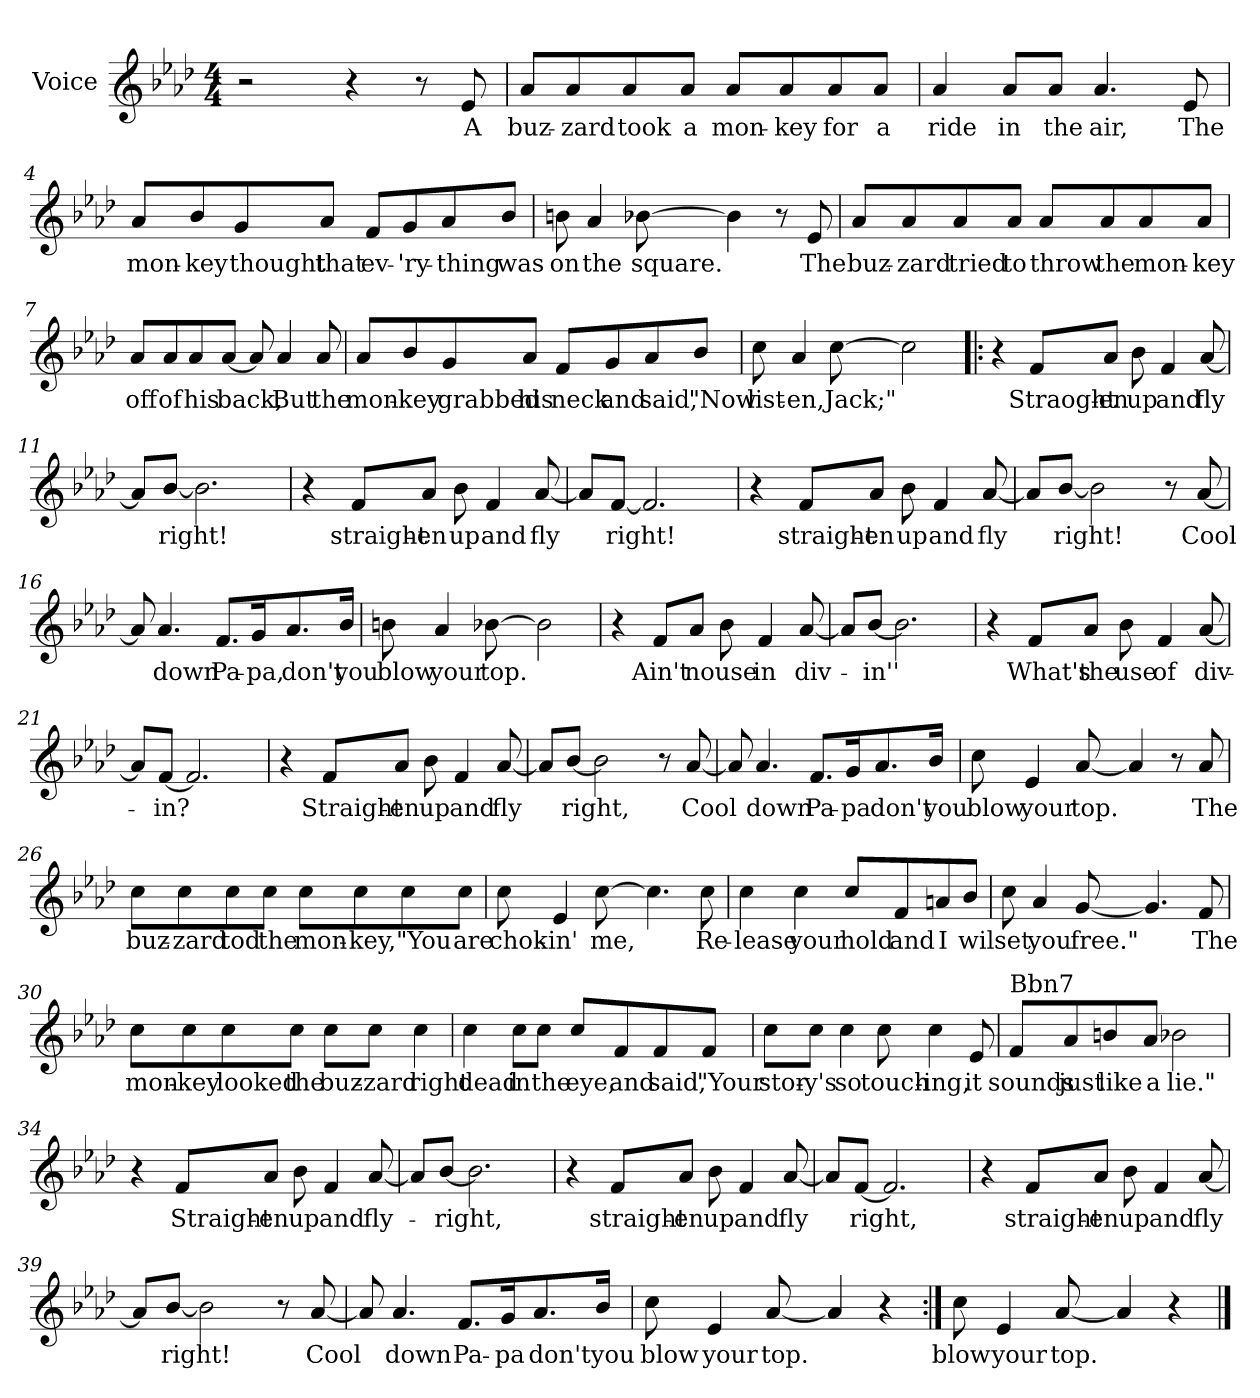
**kern	**text
*part1	*part1
*staff1	*staff1
*I"Voice	*
*I'Vo.	*
*clefG2	*
*k[b-e-a-d-]	*
*A-:	*
*M4/4	*
=1	=1
2r	.
4r	.
8r	.
8e-/	A
=2	=2
8a-/L	buz-
8a-/	zard
8a-/	took
8a-/J	a
8a-/L	mon-
8a-/	key
8a-/	for
8a-/J	a
=3	=3
4a-/	ride
8a-/L	in
8a-/J	the
4.a-/	air,
8e-/	The
!!LO:LB:g=z
=4	=4
8a-/L	mon-
8b-/	key
8g/	thought
8a-/J	that
8f/L	ev-
8g/	'ry-
8a-/	thing
8b-/J	was
=5	=5
8bn\	on
4a-/	the
[8b-X\	square.
4b-\]	.
8r	.
8e-/	The
!!LO:LB:g=z
=6	=6
8a-/L	buz-
8a-/	zard
8a-/	tried
8a-/J	to
8a-/L	throw
8a-/	the
8a-/	mon-
8a-/J	key
=7	=7
8a-/L	off
8a-/	of
8a-/	his
[8a-/J	back,
8a-/]	.
4a-/	But
8a-/	the
!!LO:LB:g=z
=8	=8
8a-/L	mon-
8b-/	key
8g/	grabbed
8a-/J	his
8f/L	neck
8g/	and
8a-/	said,
8b-/J	"Now
=9	=9
8cc\	list-
4a-/	en,
[8cc\	Jack;"
2cc\]	.
!!LO:LB:g=z
=10!|:	=10!|:
4r	.
8f/L	Straoght-
8a-/J	en
8b-\	up
4f/	and
[8a-/	fly
=11	=11
8a-/L]	.
[8b-/J	right!
2.b-\]	.
=12	=12
4r	.
8f/L	straight-
8a-/J	en
8b-\	up
4f/	and
[8a-/	fly
=13	=13
8a-/L]	.
[8f/J	right!
2.f/]	.
!!LO:LB:g=z
=14	=14
4r	.
8f/L	straight-
8a-/J	en
8b-\	up
4f/	and
[8a-/	fly
=15	=15
8a-/L]	.
[8b-/J	right!
2b-\]	.
8r	.
[8a-/	Cool
=16	=16
8a-/]	.
4.a-/	down
8.f/L	Pa-
16g/K	pa,
8.a-/	don't
16b-/Jk	you
!!LO:LB:g=z
=17	=17
8bn\	blow
4a-/	your
[8b-X\	top.
2b-\]	.
=18	=18
4r	.
8f/L	Ain't
8a-/J	no
8b-\	use
4f/	in
[8a-/	div-
=19	=19
8a-/L]	.
[8b-/J	in''
2.b-\]	.
=20	=20
4r	.
8f/L	What's
8a-/J	the
8b-\	use
4f/	of
[8a-/	div-
!!LO:LB:g=z
=21	=21
8a-/L]	.
[8f/J	in?
2.f/]	.
=22	=22
4r	.
8f/L	Straight-
8a-/J	en
8b-\	up
4f/	and
[8a-/	fly
=23	=23
8a-/L]	.
[8b-/J	right,
2b-\]	.
8r	.
[8a-/	Cool
=24	=24
8a-/]	.
4.a-/	down
8.f/L	Pa-
16g/K	pa
8.a-/	don't
16b-/Jk	you
!!LO:PB:g=z
=25	=25
8cc\	blow
4e-/	your
[8a-/	top.
4a-/]	.
8r	.
8a-/	The
=26	=26
8cc\L	buz-
8cc\	zard
8cc\	tod
8cc\J	the
8cc\L	mon-
8cc\	key,
8cc\	"You
8cc\J	are
=27	=27
8cc\	chok-
4e-/	in'
[8cc\	me,
4.cc\]	.
8cc\	Re-
!!LO:LB:g=z
=28	=28
4cc\	lease
4cc\	your
8cc/L	hold
8f/	and
8an/	I
8b-/J	wil
=29	=29
8cc\	set
4a-/	you
[8g/	free."
4.g/]	.
8f/	The
=30	=30
8cc\L	mon-
8cc\	key
8cc\	looked
8cc\J	the
8cc\L	buz-
8cc\J	zard
4cc\	right
!!LO:LB:g=z
=31	=31
4cc\	dead
8cc\L	in
8cc\J	the
8cc/L	eye,
8f/	and
8f/	said,
8f/J	"Your
=32	=32
8cc\L	stor-
8cc\J	y's
4cc\	so
8cc\	touch-
4cc\	ing,
8e-/	it
=33	=33
!LO:TX:a:t=Bbn7	!
8f/L	sounds
8a-/	just
8bn/	like
8a-/J	a
2b-X\	lie."
!!LO:LB:g=z
=34	=34
4r	.
8f/L	Straight-
8a-/J	en
8b-\	up
4f/	and
[8a-/	fly-
=35	=35
8a-/L]	.
[8b-/J	right,
2.b-\]	.
=36	=36
4r	.
8f/L	straight-
8a-/J	en
8b-\	up
4f/	and
[8a-/	fly
=37	=37
8a-/L]	.
[8f/J	right,
2.f/]	.
!!LO:LB:g=z
=38	=38
4r	.
8f/L	straight-
8a-/J	en
8b-\	up
4f/	and
[8a-/	fly
=39	=39
8a-/L]	.
[8b-/J	right!
2b-\]	.
8r	.
[8a-/	Cool
=40	=40
8a-/]	.
4.a-/	down
8.f/L	Pa-
16g/K	pa
8.a-/	don't
16b-/Jk	you
!!LO:LB:g=z
=41	=41
8cc\	blow
4e-/	your
[8a-/	top.
4a-/]	.
4r	.
=42:|!	=42:|!
8cc\	blow
4e-/	your
[8a-/	top.
4a-/]	.
4r	.
==	==
*-	*-
